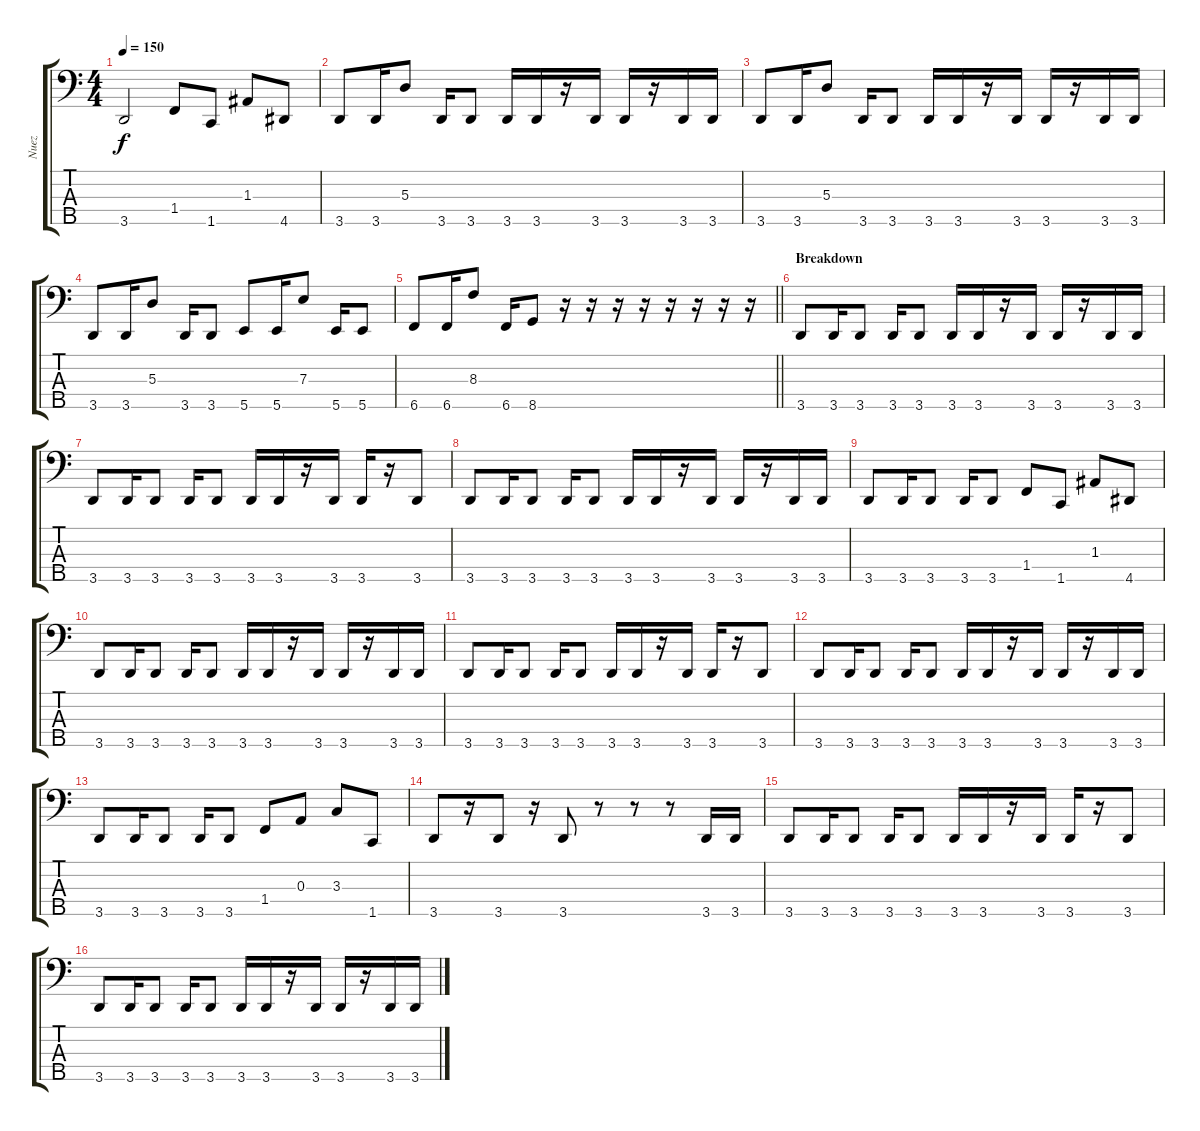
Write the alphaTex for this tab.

\track ("Nuez" "Nuez") {instrument electricbassfinger}
\staff {score tabs}
\tuning (G2 D2 A1 E1 B0) {hide}
\ts (4 4)
\tempo 150
\clef f4
\ks c
3.5.2{dy f} 1.4.8 1.5.8 1.3.8 4.5.8 |
3.5.8 3.5.16 5.3.8 3.5.16 3.5.8 3.5.16 3.5.16 r.16 3.5.16 3.5.16 r.16 3.5.16 3.5.16 |
3.5.8 3.5.16 5.3.8 3.5.16 3.5.8 3.5.16 3.5.16 r.16 3.5.16 3.5.16 r.16 3.5.16 3.5.16 |
3.5.8 3.5.16 5.3.8 3.5.16 3.5.8 5.5.8 5.5.16 7.3.8 5.5.16 5.5.8 |
\barLineRight lightlight
6.5.8 6.5.16 8.3.8 6.5.16 8.5.8 r.16 r.16 r.16 r.16 r.16 r.16 r.16 r.16 |
\section ("" "Breakdown")
3.5.8 3.5.16 3.5.8 3.5.16 3.5.8 3.5.16 3.5.16 r.16 3.5.16 3.5.16 r.16 3.5.16 3.5.16 |
3.5.8 3.5.16 3.5.8 3.5.16 3.5.8 3.5.16 3.5.16 r.16 3.5.16 3.5.16 r.16 3.5.8 |
3.5.8 3.5.16 3.5.8 3.5.16 3.5.8 3.5.16 3.5.16 r.16 3.5.16 3.5.16 r.16 3.5.16 3.5.16 |
3.5.8 3.5.16 3.5.8 3.5.16 3.5.8 1.4.8 1.5.8 1.3.8 4.5.8 |
3.5.8 3.5.16 3.5.8 3.5.16 3.5.8 3.5.16 3.5.16 r.16 3.5.16 3.5.16 r.16 3.5.16 3.5.16 |
3.5.8 3.5.16 3.5.8 3.5.16 3.5.8 3.5.16 3.5.16 r.16 3.5.16 3.5.16 r.16 3.5.8 |
3.5.8 3.5.16 3.5.8 3.5.16 3.5.8 3.5.16 3.5.16 r.16 3.5.16 3.5.16 r.16 3.5.16 3.5.16 |
3.5.8 3.5.16 3.5.8 3.5.16 3.5.8 1.4.8 0.3.8 3.3.8 1.5.8 |
3.5.8 r.16 3.5.8 r.16 3.5.8 r.8 r.8 r.8 3.5.16 3.5.16 |
3.5.8 3.5.16 3.5.8 3.5.16 3.5.8 3.5.16 3.5.16 r.16 3.5.16 3.5.16 r.16 3.5.8 |
3.5.8 3.5.16 3.5.8 3.5.16 3.5.8 3.5.16 3.5.16 r.16 3.5.16 3.5.16 r.16 3.5.16 3.5.16
